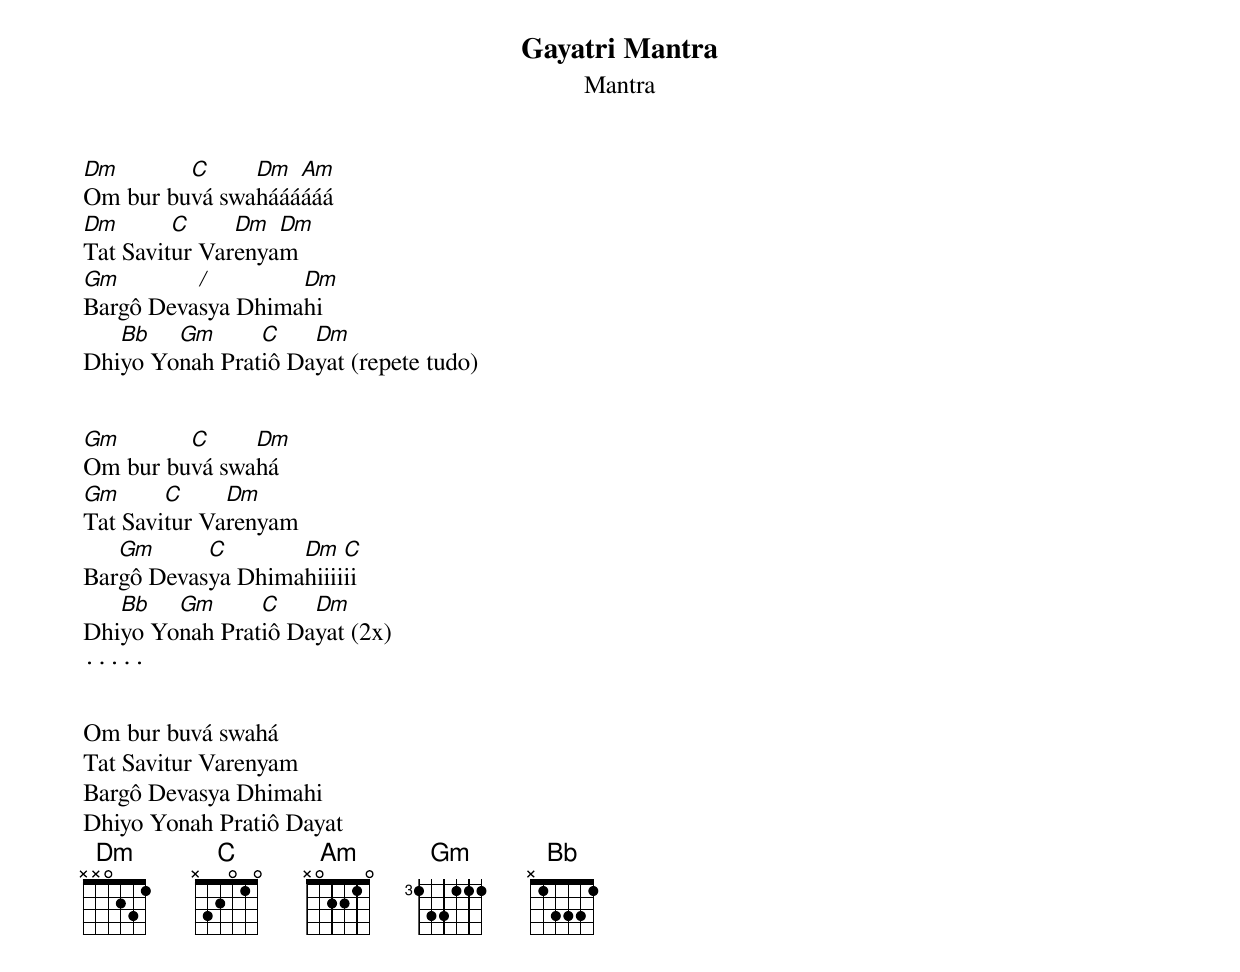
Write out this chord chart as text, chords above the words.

Gayatri Mantra
Mantra

Dm       C     Dm  Am
Om bur buvá swaháááááá
Dm       C     Dm  Dm
Tat Savitur Varenyam
Gm        /        Dm
Bargô Devasya Dhimahi
   Bb   Gm      C    Dm
Dhiyo Yonah Pratiô Dayat (repete tudo)


Gm       C     Dm
Om bur buvá swahá
Gm      C     Dm
Tat Savitur Varenyam
   Gm      C       Dm   C
Bargô Devasya Dhimahiiiiii
   Bb   Gm      C    Dm
Dhiyo Yonah Pratiô Dayat (2x)
.....


Om bur buvá swahá
Tat Savitur Varenyam
Bargô Devasya Dhimahi
Dhiyo Yonah Pratiô Dayat
